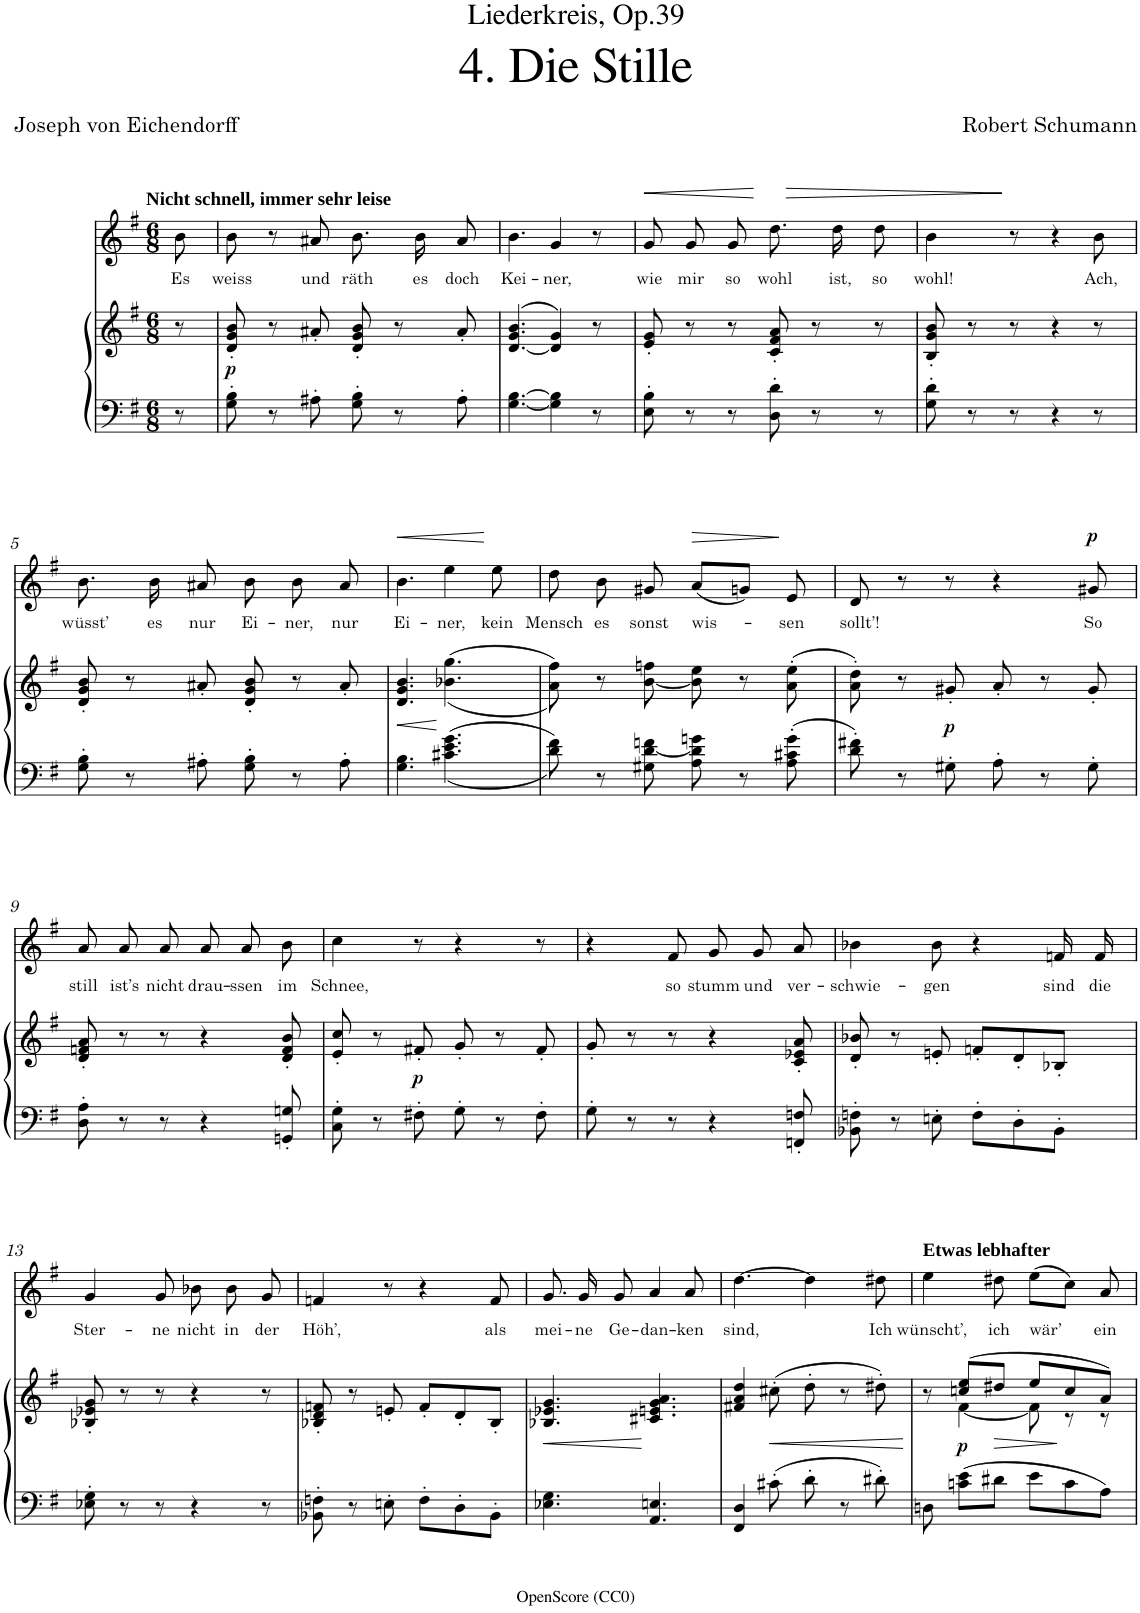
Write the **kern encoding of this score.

**kern	**kern	**dynam	**kern	**text	**dynam
*part2	*part2	*part2	*part1	*part1	*part1
*staff3	*staff2	*staff2/3	*staff1	*staff1	*staff1
*I"Piano	*	*	*I"Voice	*	*
*I'Pno	*	*	*	*	*
*clefF4	*clefG2	*	*clefG2	*	*
*k[f#]	*k[f#]	*	*k[f#]	*	*
*M6/8	*M6/8	*	*M6/8	*	*
=	=	=	=	=	=
!	!	!	!LO:TX:a:B:t=Nicht schnell, immer sehr leise	!	!
!	!	!	!	!LO:LY:b	!
8r	8r	.	8b\	Es	.
=1	=1	=1	=1	=1	=1
!	!	!LO:DY:b	!	!LO:LY:b	!
8G\' 8B\'	8d/' 8g/' 8b/'	p	8b\	weiss	.
8r	8r	.	8r	.	.
!	!	!	!	!LO:LY:b	!
8A#X'\	8a#X'/	.	8a#X/	und	.
!	!	!	!	!LO:LY:b	!
8G\' 8B\'	8d/' 8g/' 8b/'	.	8.b\	räth	.
8r	8r	.	.	.	.
!	!	!	!	!LO:LY:b	!
.	.	.	16b\	es	.
!	!	!	!	!LO:LY:b	!
8A#'\	8a#'/	.	8a#/	doch	.
=2	=2	=2	=2	=2	=2
!	!	!	!	!LO:LY:b	!
[4.G\ [4.B\	(>[4.d/ 4.g/ 4.b/	.	4.b\	Kei-	.
!	!	!	!	!LO:LY:b	!
4G\] 4B\]	4d/] 4g/)	.	4g/	-ner,	.
8r	8r	.	8r	.	.
=3	=3	=3	=3	=3	=3
!	!	!	!	!LO:LY:b	!LO:HP:b
8E\' 8B\'	8e/' 8g/'	.	8g/	wie	<
!	!	!	!	!LO:LY:b	!
8r	8r	.	8g/	mir	.
!	!	!	!	!LO:LY:b	!
8r	8r	.	8g/	so	.
!	!	!	!	!LO:LY:b	!LO:HP:n=1:b
8D\' 8d\'	8c/' 8f#/' 8a/'	.	8.dd\	wohl	[ >
8r	8r	.	.	.	.
!	!	!	!	!LO:LY:b	!
.	.	.	16dd\	ist,	.
!	!	!	!	!LO:LY:b	!
8r	8r	.	8dd\	so	.
=4	=4	=4	=4	=4	=4
!	!	!	!	!LO:LY:b	!
8G\' 8d\'	8B/' 8g/' 8b/'	.	4b\	wohl!	.
8r	8r	.	.	.	.
8r	8r	.	8r	.	]
4r	4r	.	4r	.	.
!	!	!	!	!LO:LY:b	!
8r	8r	.	8b\	Ach,	.
!!LO:LB:g=z
=5	=5	=5	=5	=5	=5
!	!	!	!	!LO:LY:b	!
8G\' 8B\'	8d/' 8g/' 8b/'	.	8.b\	wüsst’	.
8r	8r	.	.	.	.
!	!	!	!	!LO:LY:b	!
.	.	.	16b\	es	.
!	!	!	!	!LO:LY:b	!
8A#X'\	8a#X'/	.	8a#X/	nur	.
!	!	!	!	!LO:LY:b	!
8G\' 8B\'	8d/' 8g/' 8b/'	.	8b\	Ei-	.
!	!	!	!	!LO:LY:b	!
8r	8r	.	8b\	-ner,	.
!	!	!	!	!LO:LY:b	!
8A#'\	8a#'/	.	8a#/	nur	.
=6	=6	=6	=6	=6	=6
!	!	!LO:HP:b	!	!LO:LY:b	!LO:HP:b
4.G\ 4.B\	4.d/ 4.g/ 4.b/	<	4.b\	Ei-	<
!	!	!	!	!LO:LY:b	!
4.c#X\ 4.e\ 4.g\	(<(4.b-X\ 4.gg\	[	4ee\	-ner,	.
!	!	!	!	!LO:LY:b	!
.	.	.	8ee\	kein	[
=7	=7	=7	=7	=7	=7
!	!	!	!	!LO:LY:b	!
8d\ 8f#\	8a\ 8ff#\))	.	8dd\	Mensch	.
!	!	!	!	!LO:LY:b	!
8r	8r	.	8b\	es	.
!	!	!	!	!LO:LY:b	!
8G#X\ [<8d\ 8fn\	[8b\ 8ffn\	.	8g#X/	sonst	.
!	!	!	!	!LO:LY:b	!LO:HP:b
8A\ 8d\] 8gn\	8b\] 8ee\	.	(8a/L	wis-	>
8r	8r	.	8gn/J)	.	.
!	!	!	!	!LO:LY:b	!
8A\' 8c#X\' 8g\'	(8a\' 8ee\'	.	8e/	-sen	]
=8	=8	=8	=8	=8	=8
!	!	!	!	!LO:LY:b	!
8d\' 8f#X\'	8a\' 8dd\')	.	8d/	sollt’!	.
8r	8r	.	8r	.	.
!	!	!LO:DY:b	!	!	!
8G#X'\	8g#X'/	p	8r	.	.
8A'\	8a'/	.	4r	.	.
8r	8r	.	.	.	.
!	!	!	!	!LO:LY:b	!LO:DY:a
8G#'\	8g#'/	.	8g#X/	So	p
!!LO:LB:g=z
=9	=9	=9	=9	=9	=9
!	!	!	!	!LO:LY:b	!
8D\' 8A\'	8d/' 8fn/' 8a/'	.	8a/	still	.
!	!	!	!	!LO:LY:b	!
8r	8r	.	8a/	ist’s	.
!	!	!	!	!LO:LY:b	!
8r	8r	.	8a/	nicht	.
!	!	!	!	!LO:LY:b	!
4r	4r	.	8a/	drau-	.
!	!	!	!	!LO:LY:b	!
.	.	.	8a/	-ssen	.
!	!	!	!	!LO:LY:b	!
8GGn/' 8Gn/'	8d/' 8f/' 8b/'	.	8b\	im	.
=10	=10	=10	=10	=10	=10
!	!	!	!	!LO:LY:b	!
8C\' 8G\'	8e/' 8cc/'	.	4cc\	Schnee,	.
8r	8r	.	.	.	.
!	!	!LO:DY:b	!	!	!
8F#X'\	8f#X'/	p	8r	.	.
8G'\	8g'/	.	4r	.	.
8r	8r	.	.	.	.
8F#'\	8f#'/	.	8r	.	.
=11	=11	=11	=11	=11	=11
8G'\	8g'/	.	4r	.	.
8r	8r	.	.	.	.
!	!	!	!	!LO:LY:b	!
8r	8r	.	8f#/	so	.
!	!	!	!	!LO:LY:b	!
4r	4r	.	8g/	stumm	.
!	!	!	!	!LO:LY:b	!
.	.	.	8g/	und	.
!	!	!	!	!LO:LY:b	!
8FFn/' 8Fn/'	8c/' 8e-X/' 8a/'	.	8a/	ver-	.
=12	=12	=12	=12	=12	=12
!	!	!	!	!LO:LY:b	!
8BB-X\' 8Fn\'	8d/' 8b-X/'	.	4b-X\	-schwie-	.
8r	8r	.	.	.	.
!	!	!	!	!LO:LY:b	!
8En'\	8en'/	.	8b-\	-gen	.
8F'\L	8fn'/L	.	4r	.	.
8D'\	8d'/	.	.	.	.
!	!	!	!	!LO:LY:b	!
8BB-'\J	8B-X'/J	.	16fn/	sind	.
!	!	!	!	!LO:LY:b	!
.	.	.	16f/	die	.
!!LO:LB:g=z
=13	=13	=13	=13	=13	=13
!	!	!	!	!LO:LY:b	!
8E-X\' 8G\'	8B-X/' 8e-X/' 8g/'	.	4g/	Ster-	.
8r	8r	.	.	.	.
!	!	!	!	!LO:LY:b	!
8r	8r	.	8g/	-ne	.
!	!	!	!	!LO:LY:b	!
4r	4r	.	8b-X\	nicht	.
!	!	!	!	!LO:LY:b	!
.	.	.	8b-\	in	.
!	!	!	!	!LO:LY:b	!
8r	8r	.	8g/	der	.
=14	=14	=14	=14	=14	=14
!	!	!	!	!LO:LY:b	!
8BB-X\' 8Fn\'	8B-X/' 8d/' 8fn/'	.	4fn/	Höh’,	.
8r	8r	.	.	.	.
8En'\	8en'/	.	8r	.	.
8F'\L	8f'/L	.	4r	.	.
8D'\	8d'/	.	.	.	.
!	!	!	!	!LO:LY:b	!
8BB-'\J	8B-'/J	.	8f/	als	.
=15	=15	=15	=15	=15	=15
!	!	!LO:HP:b	!	!LO:LY:b	!
4.E-X\ 4.G\	4.B-X/ 4.e-X/ 4.g/	<	8.g/	mei-	.
!	!	!	!	!LO:LY:b	!
.	.	.	16g/	-ne	.
!	!	!	!	!LO:LY:b	!
.	.	.	8g/	Ge-	.
!	!	!	!	!LO:LY:b	!
4.AA/ 4.En/	4.c#X/ 4.en/ 4.g/ 4.a/	[	4a/	-dan-	.
!	!	!	!	!LO:LY:b	!
.	.	.	8a/	-ken	.
=16	=16	=16	=16	=16	=16
!	!	!	!	!LO:LY:b	!
4FF#/ 4D/	4f#X/ 4a/ 4dd/	.	[4.dd\	sind,	.
!	!	!LO:HP:b	!	!	!
8c#X'\	(8cc#X'\	<	.	.	.
8d'\	8dd'\	.	4dd\]	.	.
8r	8r	.	.	.	.
!	!	!	!	!LO:LY:b	!
8d#X'\	8dd#X'\)	.	8dd#X\	Ich	.
.	.	[	.	.	.
=17	=17	=17	=17	=17	=17
*	*^	*	*	*	*
!	!	!	!	!LO:TX:a:B:t=Etwas lebhafter	!	!
!	!	!	!	!	!LO:LY:b	!
8Dn\	8r	8ryy	.	4ee\	wünscht’,	.
!	!	!	!LO:DY:b	!	!	!
8cn\ 8e\L	(8ccn/ 8ee/L	[4f#\	p	.	.	.
!	!	!	!LO:HP:b	!	!LO:LY:b	!
8d#X\J	8dd#X/J	.	>	8dd#X\	ich	.
!	!	!	!	!	!LO:LY:b	!
8e\L	8ee/L	8f#\]	.	(8ee\L	wär’	.
8c\	8cc/	8r	]	8cc\J)	.	.
!	!	!	!	!	!LO:LY:b	!
8A\J	8a/J)	8r	.	8a/	ein	.
*	*v	*v	*	*	*	*
=	=	=	=	=	=
*-	*-	*-	*-	*-	*-
